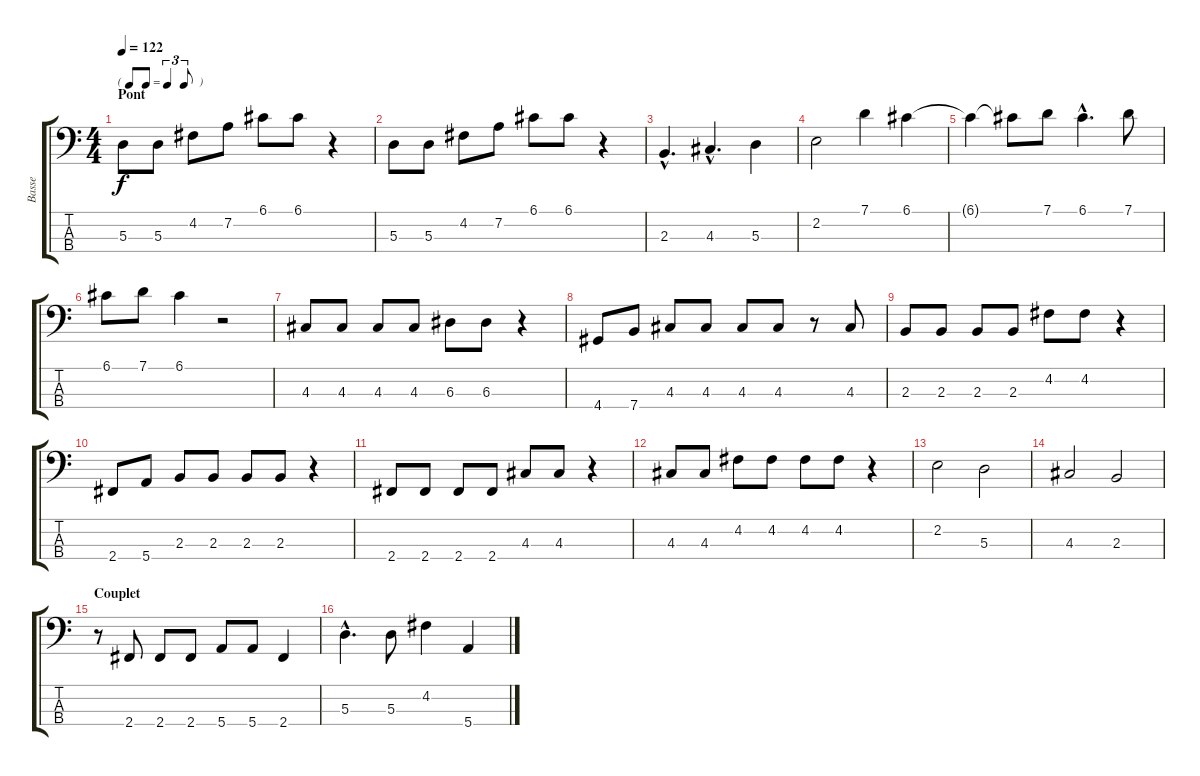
\track ("Basse" "Basse") {instrument electricbasspick}
\staff {score tabs}
\tuning (G2 D2 A1 E1) {hide}
\ts (4 4)
\tf triplet8th
\section ("" "Pont")
\tempo 122
\clef f4
\ks c
5.3.8{dy f} 5.3.8 4.2.8 7.2.8 6.1.8 6.1.8 r.4 |
5.3.8 5.3.8 4.2.8 7.2.8 6.1.8 6.1.8 r.4 |
2.3{hac}.4{d} 4.3{hac}.4{d} 5.3.4 |
2.2.2 7.1.4 6.1.4 |
6.1{t}.4 6.1{t}.8 7.1.8 6.1{hac}.4{d} 7.1.8 |
6.1.8 7.1.8 6.1.4 r.2 |
4.3.8 4.3.8 4.3.8 4.3.8 6.3.8 6.3.8 r.4 |
4.4.8 7.4.8 4.3.8 4.3.8 4.3.8 4.3.8 r.8 4.3.8 |
2.3.8 2.3.8 2.3.8 2.3.8 4.2.8 4.2.8 r.4 |
2.4.8 5.4.8 2.3.8 2.3.8 2.3.8 2.3.8 r.4 |
2.4.8 2.4.8 2.4.8 2.4.8 4.3.8 4.3.8 r.4 |
4.3.8 4.3.8 4.2.8 4.2.8 4.2.8 4.2.8 r.4 |
2.2.2 5.3.2 |
4.3.2 2.3.2 |
\section ("" "Couplet")
r.8 2.4.8 2.4.8 2.4.8 5.4.8 5.4.8 2.4.4 |
5.3{hac}.4{d} 5.3.8 4.2.4 5.4.4
